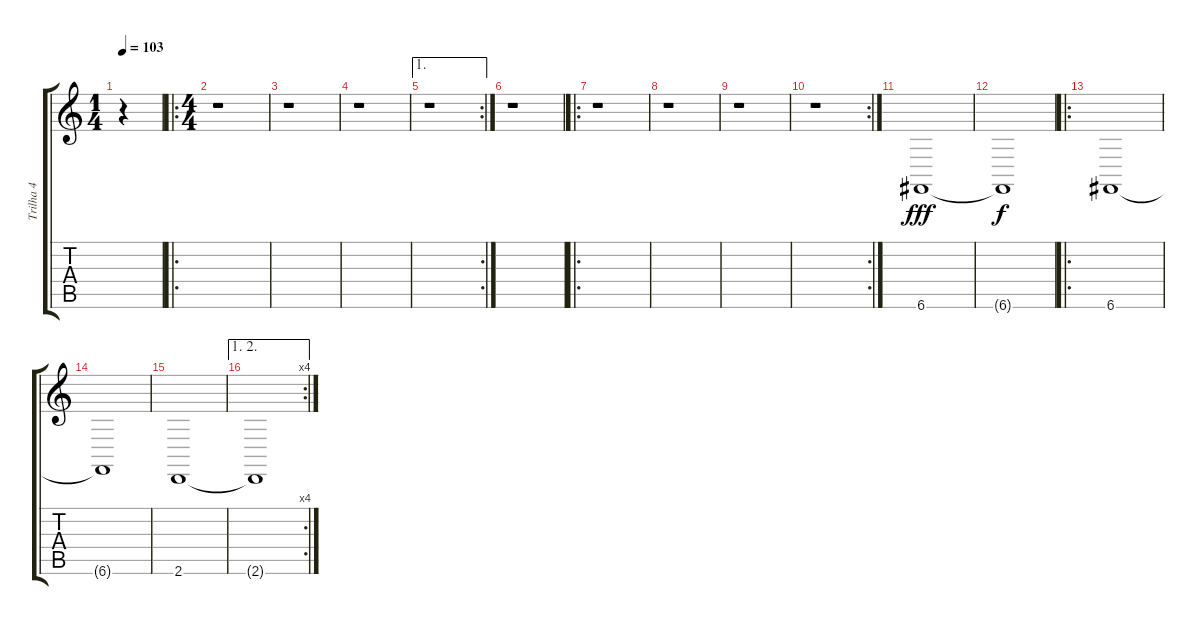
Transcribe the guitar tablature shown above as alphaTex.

\track ("Trilha 4" "Trilha 4") {instrument pad2warm}
\staff {score tabs}
\tuning (D4 A3 F3 C3 G2 C2) {hide}
\ts (1 4)
\tempo 103
\clef g2
\ks c
r.4{dy fff instrument pad2warm} |
\ro
\ts (4 4)
r.1 |
r.1 |
r.1 |
\ae 1
\rc 2
r.1 |
r.1 |
\ro
r.1 |
r.1 |
r.1 |
\rc 2
r.1 |
6.6.1 |
6.6{t}.1{dy f} |
\ro
6.6.1{volume 16} |
6.6{t}.1{volume 0} |
2.6.1{volume 16} |
\ae (1 2)
\rc 4
2.6{t}.1{volume 0}
